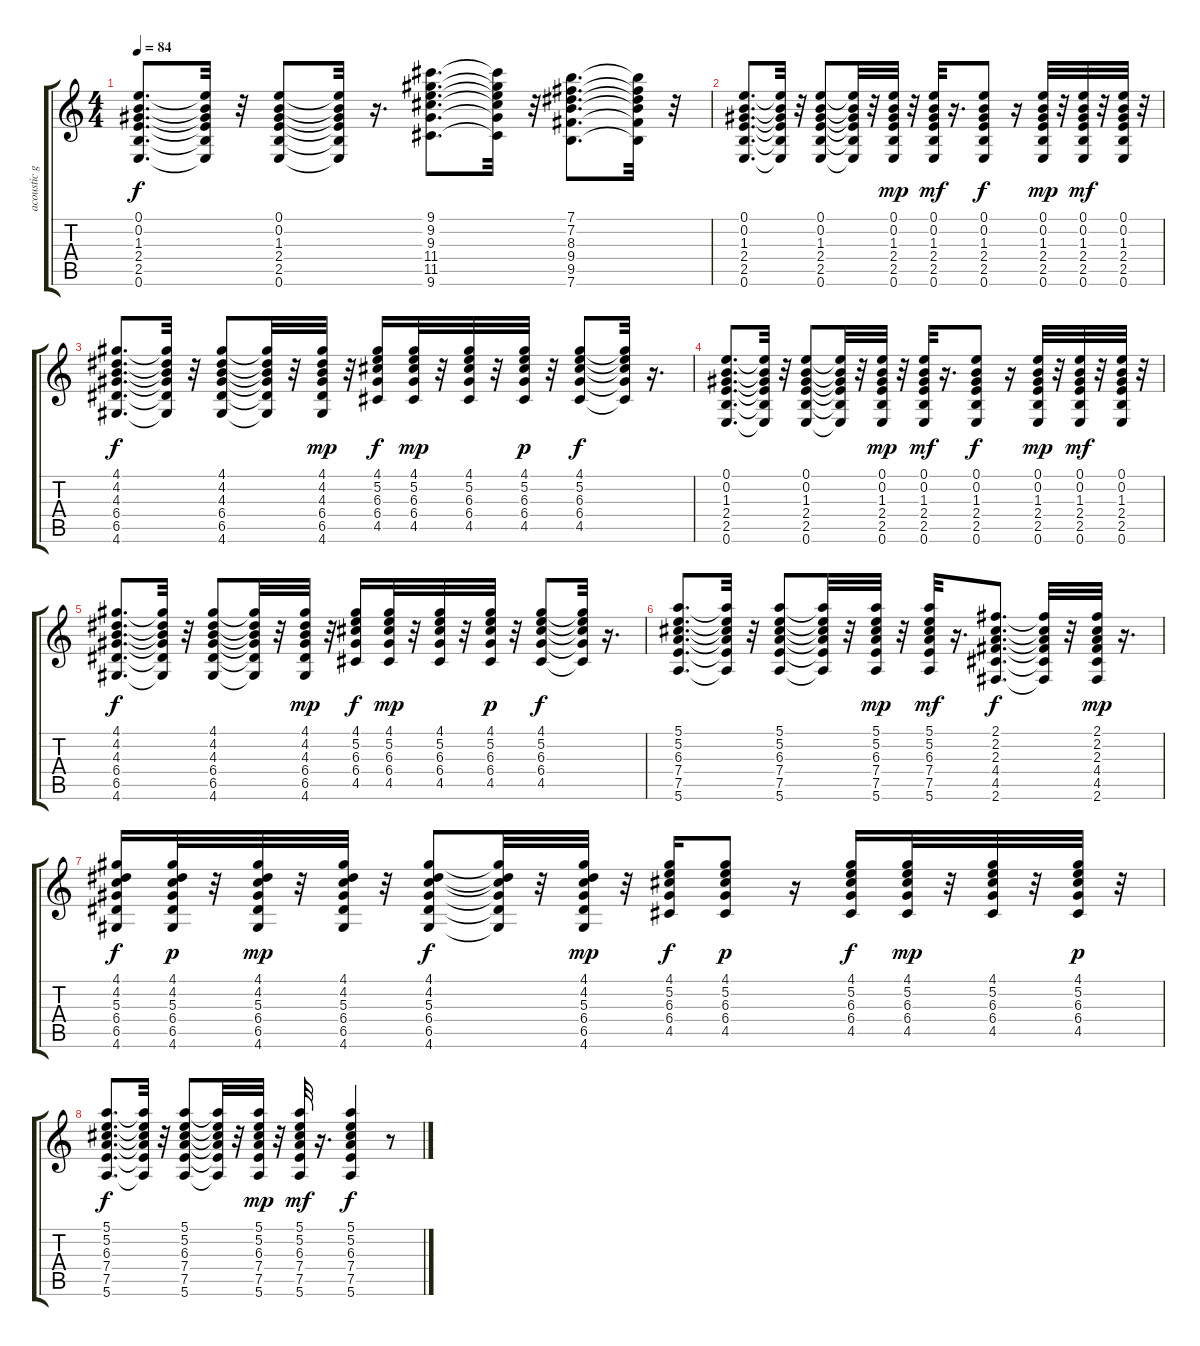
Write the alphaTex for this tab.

\track ("acoustic guitar" "acoustic g") {instrument acousticguitarsteel}
\staff {score tabs}
\tuning (E4 B3 G3 D3 A2 E2) {hide}
\ts (4 4)
\tempo 84
\clef g2
\ks c
(0.1 0.2 1.3 2.4 2.5 0.6).8{d dy f} (0.1{t} 0.2{t} 1.3{t} 2.4{t} 2.5{t} 0.6{t}).32 r.32 (0.1 0.2 1.3 2.4 2.5 0.6).8 (0.1{t} 0.2{t} 1.3{t} 2.4{t} 2.5{t} 0.6{t}).32 r.16{d} (9.1 9.2 9.3 11.4 11.5 9.6).8{d} (9.1{t} 9.2{t} 9.3{t} 11.4{t} 11.5{t} 9.6{t}).32 r.32 (7.1 7.2 8.3 9.4 9.5 7.6).8{d} (7.1{t} 7.2{t} 8.3{t} 9.4{t} 9.5{t} 7.6{t}).32 r.32 |
(0.1 0.2 1.3 2.4 2.5 0.6).8{d} (0.1{t} 0.2{t} 1.3{t} 2.4{t} 2.5{t} 0.6{t}).32 r.32 (0.1 0.2 1.3 2.4 2.5 0.6).8 (0.1{t} 0.2{t} 1.3{t} 2.4{t} 2.5{t} 0.6{t}).32 r.32 (0.1 0.2 1.3 2.4 2.5 0.6).32{dy mp} r.32 (0.1 0.2 1.3 2.4 2.5 0.6).32{dy mf} r.16{d} (0.1 0.2 1.3 2.4 2.5 0.6).8{dy f} r.16 (0.1 0.2 1.3 2.4 2.5 0.6).32{dy mp} r.32 (0.1 0.2 1.3 2.4 2.5 0.6).32{dy mf} r.32 (0.1 0.2 1.3 2.4 2.5 0.6).32 r.32 |
(4.1 4.2 4.3 6.4 6.5 4.6).8{d dy f} (4.1{t} 4.2{t} 4.3{t} 6.4{t} 6.5{t} 4.6{t}).32 r.32 (4.1 4.2 4.3 6.4 6.5 4.6).8 (4.1{t} 4.2{t} 4.3{t} 6.4{t} 6.5{t} 4.6{t}).32 r.32 (4.1 4.2 4.3 6.4 6.5 4.6).32{dy mp} r.32 (4.1 5.2 6.3 6.4 4.5).16{dy f} (4.1 5.2 6.3 6.4 4.5).32{dy mp} r.32 (4.1 5.2 6.3 6.4 4.5).32 r.32 (4.1 5.2 6.3 6.4 4.5).32{dy p} r.32 (4.1 5.2 6.3 6.4 4.5).8{dy f} (4.1{t} 5.2{t} 6.3{t} 6.4{t} 4.5{t}).32 r.16{d} |
(0.1 0.2 1.3 2.4 2.5 0.6).8{d} (0.1{t} 0.2{t} 1.3{t} 2.4{t} 2.5{t} 0.6{t}).32 r.32 (0.1 0.2 1.3 2.4 2.5 0.6).8 (0.1{t} 0.2{t} 1.3{t} 2.4{t} 2.5{t} 0.6{t}).32 r.32 (0.1 0.2 1.3 2.4 2.5 0.6).32{dy mp} r.32 (0.1 0.2 1.3 2.4 2.5 0.6).32{dy mf} r.16{d} (0.1 0.2 1.3 2.4 2.5 0.6).8{dy f} r.16 (0.1 0.2 1.3 2.4 2.5 0.6).32{dy mp} r.32 (0.1 0.2 1.3 2.4 2.5 0.6).32{dy mf} r.32 (0.1 0.2 1.3 2.4 2.5 0.6).32 r.32 |
(4.1 4.2 4.3 6.4 6.5 4.6).8{d dy f} (4.1{t} 4.2{t} 4.3{t} 6.4{t} 6.5{t} 4.6{t}).32 r.32 (4.1 4.2 4.3 6.4 6.5 4.6).8 (4.1{t} 4.2{t} 4.3{t} 6.4{t} 6.5{t} 4.6{t}).32 r.32 (4.1 4.2 4.3 6.4 6.5 4.6).32{dy mp} r.32 (4.1 5.2 6.3 6.4 4.5).16{dy f} (4.1 5.2 6.3 6.4 4.5).32{dy mp} r.32 (4.1 5.2 6.3 6.4 4.5).32 r.32 (4.1 5.2 6.3 6.4 4.5).32{dy p} r.32 (4.1 5.2 6.3 6.4 4.5).8{dy f} (4.1{t} 5.2{t} 6.3{t} 6.4{t} 4.5{t}).32 r.16{d} |
(5.1 5.2 6.3 7.4 7.5 5.6).8{d} (5.1{t} 5.2{t} 6.3{t} 7.4{t} 7.5{t} 5.6{t}).32 r.32 (5.1 5.2 6.3 7.4 7.5 5.6).8 (5.1{t} 5.2{t} 6.3{t} 7.4{t} 7.5{t} 5.6{t}).32 r.32 (5.1 5.2 6.3 7.4 7.5 5.6).32{dy mp} r.32 (5.1 5.2 6.3 7.4 7.5 5.6).32{dy mf} r.16{d} (2.1 2.2 2.3 4.4 4.5 2.6).8{d dy f} (2.1{t} 2.2{t} 2.3{t} 4.4{t} 4.5{t} 2.6{t}).32 r.32 (2.1 2.2 2.3 4.4 4.5 2.6).32{dy mp} r.16{d} |
(4.1 4.2 5.3 6.4 6.5 4.6).16{dy f} (4.1 4.2 5.3 6.4 6.5 4.6).32{dy p} r.32 (4.1 4.2 5.3 6.4 6.5 4.6).32{dy mp} r.32 (4.1 4.2 5.3 6.4 6.5 4.6).32 r.32 (4.1 4.2 5.3 6.4 6.5 4.6).8{dy f} (4.1{t} 4.2{t} 5.3{t} 6.4{t} 6.5{t} 4.6{t}).32 r.32 (4.1 4.2 5.3 6.4 6.5 4.6).32{dy mp} r.32 (4.1 5.2 6.3 6.4 4.5).16{dy f} (4.1 5.2 6.3 6.4 4.5).8{dy p} r.16 (4.1 5.2 6.3 6.4 4.5).16{dy f} (4.1 5.2 6.3 6.4 4.5).32{dy mp} r.32 (4.1 5.2 6.3 6.4 4.5).32 r.32 (4.1 5.2 6.3 6.4 4.5).32{dy p} r.32 |
(5.1 5.2 6.3 7.4 7.5 5.6).8{d dy f} (5.1{t} 5.2{t} 6.3{t} 7.4{t} 7.5{t} 5.6{t}).32 r.32 (5.1 5.2 6.3 7.4 7.5 5.6).8 (5.1{t} 5.2{t} 6.3{t} 7.4{t} 7.5{t} 5.6{t}).32 r.32 (5.1 5.2 6.3 7.4 7.5 5.6).32{dy mp} r.32 (5.1 5.2 6.3 7.4 7.5 5.6).32{dy mf} r.16{d} (5.1 5.2 6.3 7.4 7.5 5.6).4{dy f} r.8
